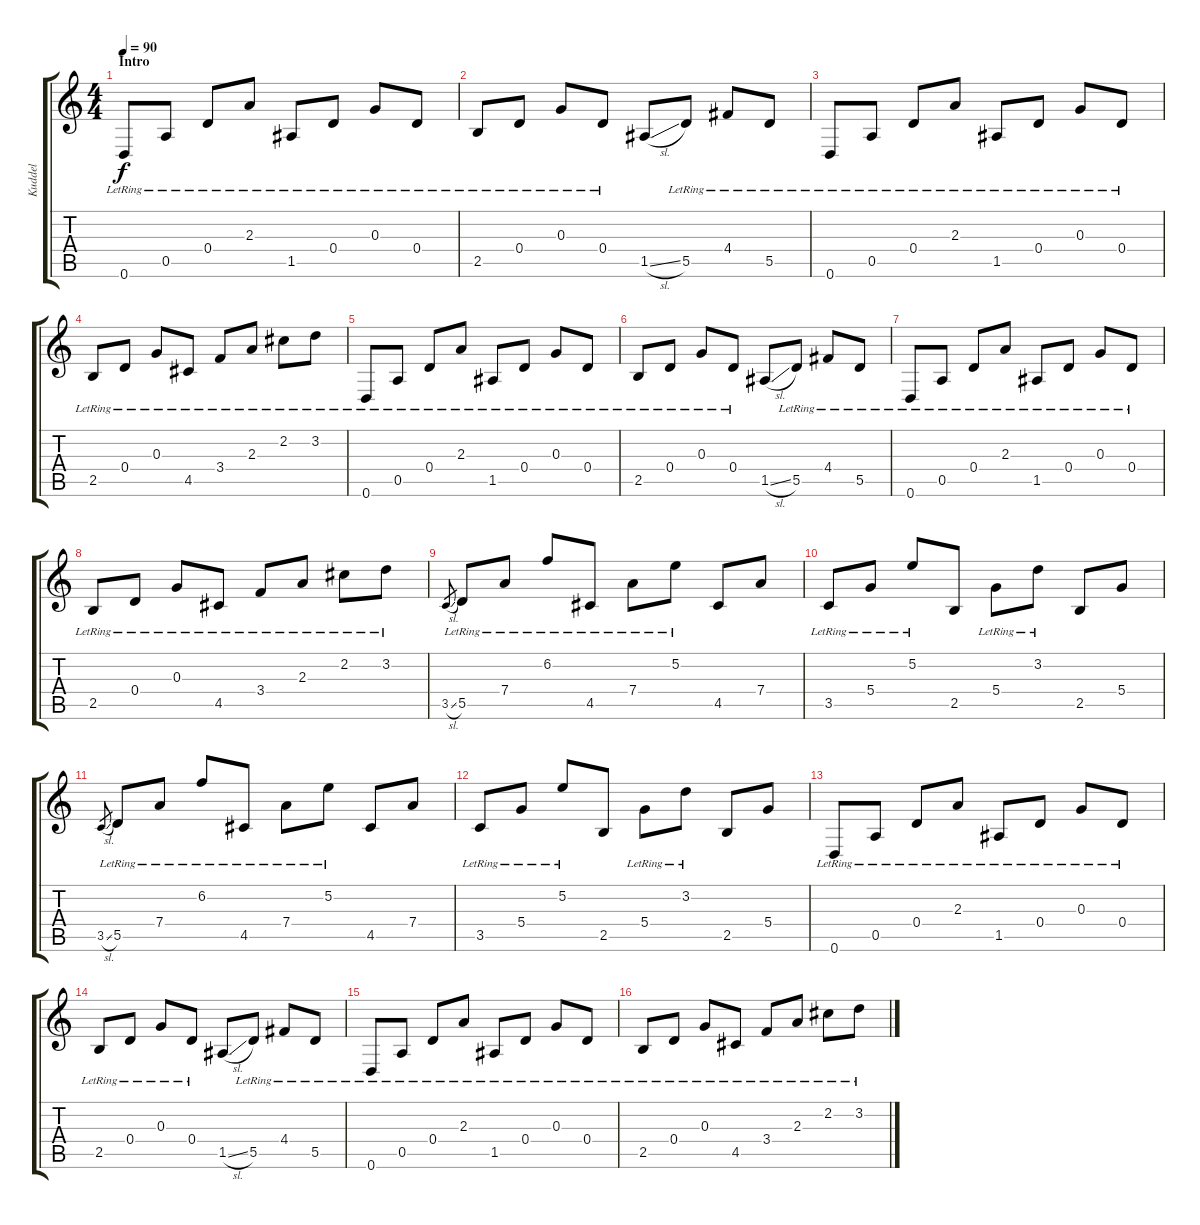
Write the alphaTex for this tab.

\track ("Kuddel" "Kuddel") {instrument acousticguitarsteel}
\staff {score tabs}
\tuning (E4 B3 G3 D3 A2 D2) {hide}
\ts (4 4)
\section ("" "Intro")
\tempo 90
\clef g2
\ks c
0.6{lr}.8{dy f instrument acousticguitarsteel} 0.5{lr}.8 0.4{lr}.8 2.3{lr}.8 1.5{lr}.8 0.4{lr}.8 0.3{lr}.8 0.4{lr}.8 |
2.5{lr}.8 0.4{lr}.8 0.3{lr}.8 0.4{lr}.8 1.5{sl}.8 5.5{lr}.8 4.4{lr}.8 5.5{lr}.8 |
0.6{lr}.8 0.5{lr}.8 0.4{lr}.8 2.3{lr}.8 1.5{lr}.8 0.4{lr}.8 0.3{lr}.8 0.4{lr}.8 |
2.5{lr}.8 0.4{lr}.8 0.3{lr}.8 4.5{lr}.8 3.4{lr}.8 2.3{lr}.8 2.2{lr}.8 3.2{lr}.8 |
0.6{lr}.8 0.5{lr}.8 0.4{lr}.8 2.3{lr}.8 1.5{lr}.8 0.4{lr}.8 0.3{lr}.8 0.4{lr}.8 |
2.5{lr}.8 0.4{lr}.8 0.3{lr}.8 0.4{lr}.8 1.5{sl}.8 5.5{lr}.8 4.4{lr}.8 5.5{lr}.8 |
0.6{lr}.8 0.5{lr}.8 0.4{lr}.8 2.3{lr}.8 1.5{lr}.8 0.4{lr}.8 0.3{lr}.8 0.4{lr}.8 |
2.5{lr}.8 0.4{lr}.8 0.3{lr}.8 4.5{lr}.8 3.4{lr}.8 2.3{lr}.8 2.2{lr}.8 3.2{lr}.8 |
3.5{sl}.8{gr} 5.5{lr}.8 7.4{lr}.8 6.2{lr}.8 4.5{lr}.8 7.4{lr}.8 5.2{lr}.8 4.5.8 7.4.8 |
3.5{lr}.8 5.4{lr}.8 5.2{lr}.8 2.5.8 5.4{lr}.8 3.2{lr}.8 2.5.8 5.4.8 |
3.5{sl}.8{gr} 5.5{lr}.8 7.4{lr}.8 6.2{lr}.8 4.5{lr}.8 7.4{lr}.8 5.2{lr}.8 4.5.8 7.4.8 |
3.5{lr}.8 5.4{lr}.8 5.2{lr}.8 2.5.8 5.4{lr}.8 3.2{lr}.8 2.5.8 5.4.8 |
0.6{lr}.8 0.5{lr}.8 0.4{lr}.8 2.3{lr}.8 1.5{lr}.8 0.4{lr}.8 0.3{lr}.8 0.4{lr}.8 |
2.5{lr}.8 0.4{lr}.8 0.3{lr}.8 0.4{lr}.8 1.5{sl}.8 5.5{lr}.8 4.4{lr}.8 5.5{lr}.8 |
0.6{lr}.8 0.5{lr}.8 0.4{lr}.8 2.3{lr}.8 1.5{lr}.8 0.4{lr}.8 0.3{lr}.8 0.4{lr}.8 |
2.5{lr}.8 0.4{lr}.8 0.3{lr}.8 4.5{lr}.8 3.4{lr}.8 2.3{lr}.8 2.2{lr}.8 3.2{lr}.8
